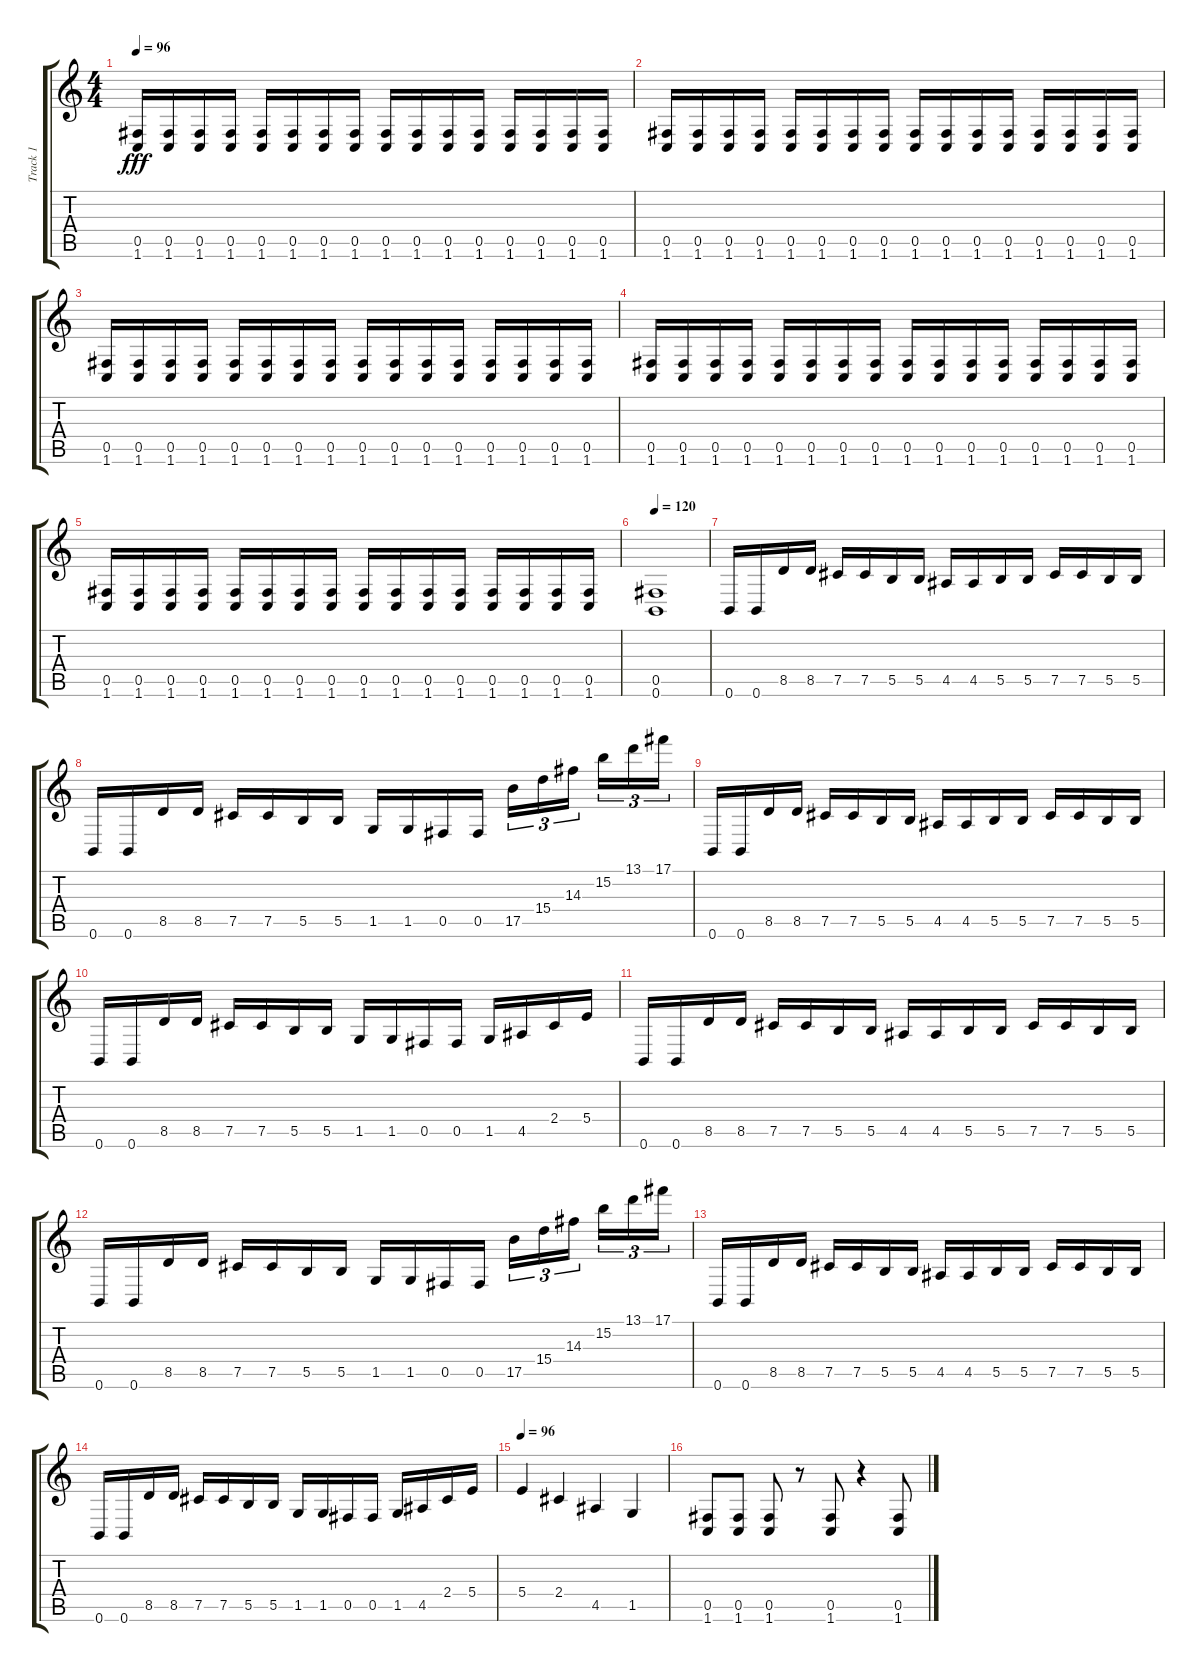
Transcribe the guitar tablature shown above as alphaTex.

\track ("Track 1" "Track 1") {instrument distortionguitar}
\staff {score tabs}
\tuning (Db4 Ab3 E3 B2 Gb2 B1) {hide}
\ts (4 4)
\tempo 96
\clef g2
\ks c
(0.5 1.6).16{dy fff} (0.5 1.6).16 (0.5 1.6).16 (0.5 1.6).16 (0.5 1.6).16 (0.5 1.6).16 (0.5 1.6).16 (0.5 1.6).16 (0.5 1.6).16 (0.5 1.6).16 (0.5 1.6).16 (0.5 1.6).16 (0.5 1.6).16 (0.5 1.6).16 (0.5 1.6).16 (0.5 1.6).16 |
(0.5 1.6).16 (0.5 1.6).16 (0.5 1.6).16 (0.5 1.6).16 (0.5 1.6).16 (0.5 1.6).16 (0.5 1.6).16 (0.5 1.6).16 (0.5 1.6).16 (0.5 1.6).16 (0.5 1.6).16 (0.5 1.6).16 (0.5 1.6).16 (0.5 1.6).16 (0.5 1.6).16 (0.5 1.6).16 |
(0.5 1.6).16 (0.5 1.6).16 (0.5 1.6).16 (0.5 1.6).16 (0.5 1.6).16 (0.5 1.6).16 (0.5 1.6).16 (0.5 1.6).16 (0.5 1.6).16 (0.5 1.6).16 (0.5 1.6).16 (0.5 1.6).16 (0.5 1.6).16 (0.5 1.6).16 (0.5 1.6).16 (0.5 1.6).16 |
(0.5 1.6).16 (0.5 1.6).16 (0.5 1.6).16 (0.5 1.6).16 (0.5 1.6).16 (0.5 1.6).16 (0.5 1.6).16 (0.5 1.6).16 (0.5 1.6).16 (0.5 1.6).16 (0.5 1.6).16 (0.5 1.6).16 (0.5 1.6).16 (0.5 1.6).16 (0.5 1.6).16 (0.5 1.6).16 |
(0.5 1.6).16 (0.5 1.6).16 (0.5 1.6).16 (0.5 1.6).16 (0.5 1.6).16 (0.5 1.6).16 (0.5 1.6).16 (0.5 1.6).16 (0.5 1.6).16 (0.5 1.6).16 (0.5 1.6).16 (0.5 1.6).16 (0.5 1.6).16 (0.5 1.6).16 (0.5 1.6).16 (0.5 1.6).16 |
\tempo 120
(0.5 0.6).1 |
0.6.16 0.6.16 8.5.16 8.5.16 7.5.16 7.5.16 5.5.16 5.5.16 4.5.16 4.5.16 5.5.16 5.5.16 7.5.16 7.5.16 5.5.16 5.5.16 |
0.6.16 0.6.16 8.5.16 8.5.16 7.5.16 7.5.16 5.5.16 5.5.16 1.5.16 1.5.16 0.5.16 0.5.16 17.5.16{tu (3 2)} 15.4.16{tu (3 2)} 14.3.16{tu (3 2) beam splitsecondary} 15.2.16{tu (3 2)} 13.1.16{tu (3 2)} 17.1.16{tu (3 2)} |
0.6.16 0.6.16 8.5.16 8.5.16 7.5.16 7.5.16 5.5.16 5.5.16 4.5.16 4.5.16 5.5.16 5.5.16 7.5.16 7.5.16 5.5.16 5.5.16 |
0.6.16 0.6.16 8.5.16 8.5.16 7.5.16 7.5.16 5.5.16 5.5.16 1.5.16 1.5.16 0.5.16 0.5.16 1.5.16 4.5.16 2.4.16 5.4.16 |
0.6.16 0.6.16 8.5.16 8.5.16 7.5.16 7.5.16 5.5.16 5.5.16 4.5.16 4.5.16 5.5.16 5.5.16 7.5.16 7.5.16 5.5.16 5.5.16 |
0.6.16 0.6.16 8.5.16 8.5.16 7.5.16 7.5.16 5.5.16 5.5.16 1.5.16 1.5.16 0.5.16 0.5.16 17.5.16{tu (3 2)} 15.4.16{tu (3 2)} 14.3.16{tu (3 2) beam splitsecondary} 15.2.16{tu (3 2)} 13.1.16{tu (3 2)} 17.1.16{tu (3 2)} |
0.6.16 0.6.16 8.5.16 8.5.16 7.5.16 7.5.16 5.5.16 5.5.16 4.5.16 4.5.16 5.5.16 5.5.16 7.5.16 7.5.16 5.5.16 5.5.16 |
0.6.16 0.6.16 8.5.16 8.5.16 7.5.16 7.5.16 5.5.16 5.5.16 1.5.16 1.5.16 0.5.16 0.5.16 1.5.16 4.5.16 2.4.16 5.4.16 |
\tempo 96
5.4.4 2.4.4 4.5.4 1.5.4 |
(0.5 1.6).8 (0.5 1.6).8 (0.5 1.6).8 r.8 (0.5 1.6).8 r.4 (0.5 1.6).8
